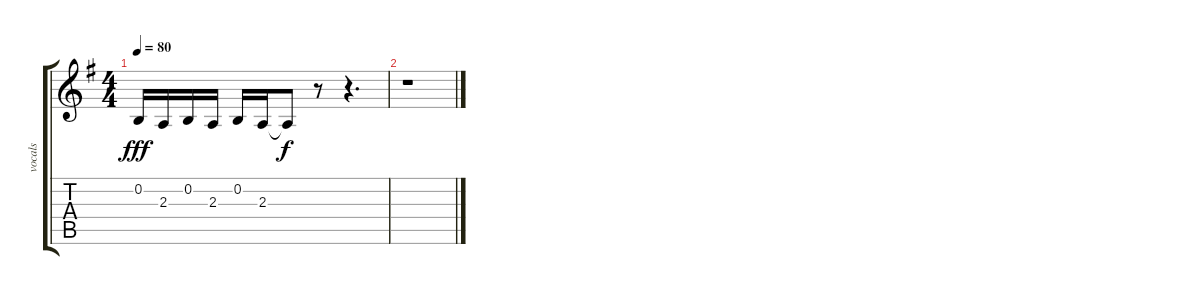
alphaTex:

\track ("vocals" "vocals") {instrument oboe}
\staff {score tabs}
\tuning (E4 B3 G3 D3 A2 E2) {hide}
\ts (4 4)
\tempo 80
\clef g2
\ks g
0.2.16{dy fff} 2.3.16 0.2.16 2.3.16 0.2.16 2.3.16 2.3{t}.8{dy f} r.8 r.4{d} |
r.1
